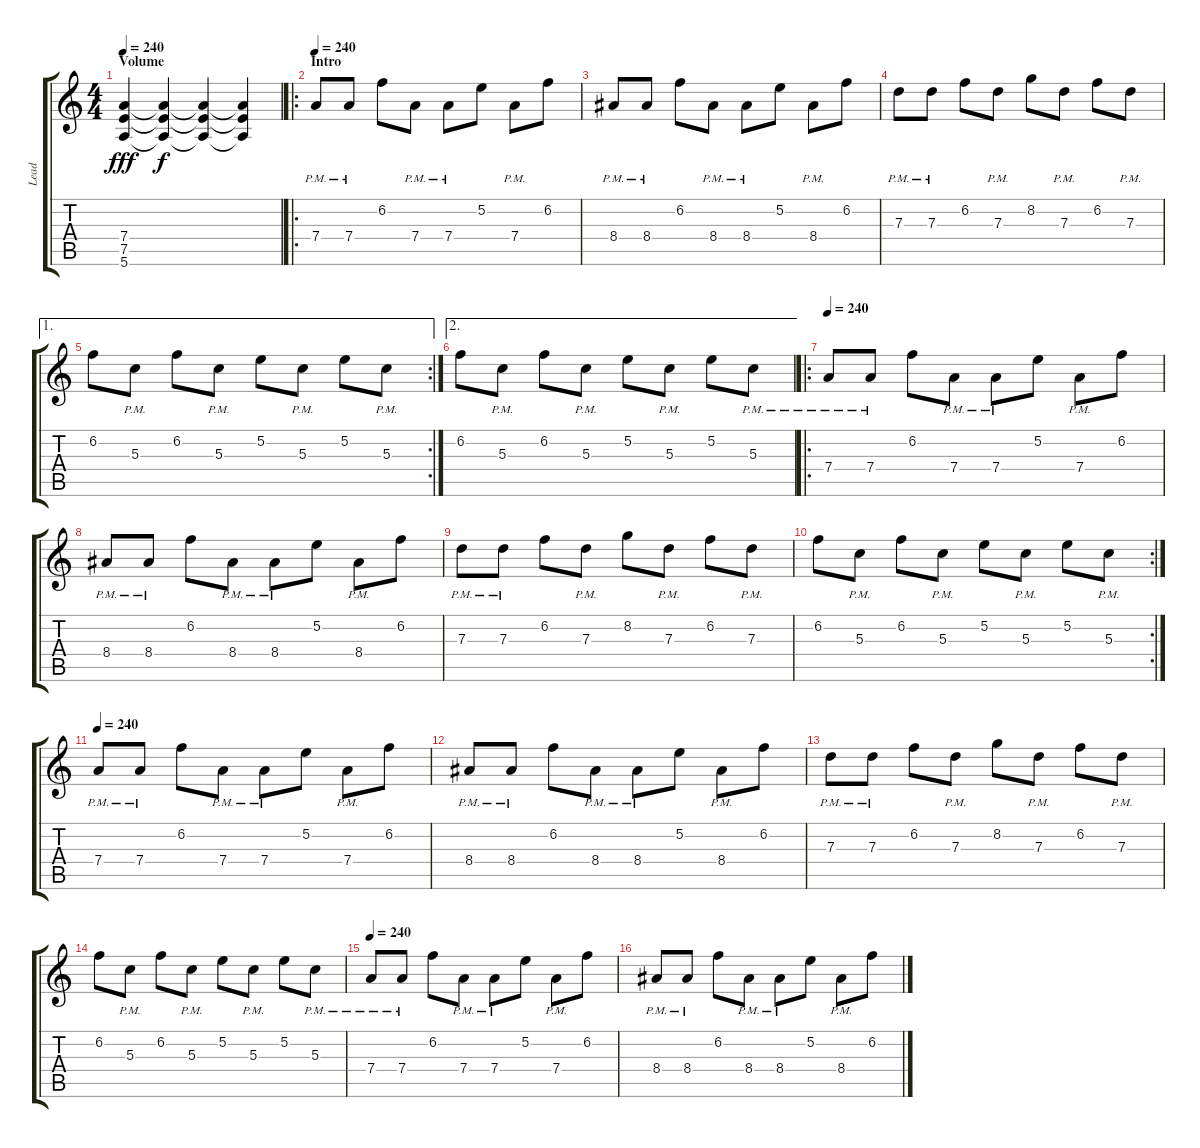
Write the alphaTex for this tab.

\track ("Lead" "Lead") {instrument overdrivenguitar}
\staff {score tabs}
\tuning (E4 B3 G3 D3 A2 E2) {hide}
\ts (4 4)
\section ("" "Volume")
\tempo 240
\tempo 40
\tempo 240
\clef g2
\ks c
(7.4 7.5 5.6).4{dy fff volume 2 instrument overdrivenguitar} (7.4{t} 7.5{t} 5.6{t}).4{dy f volume 7} (7.4{t} 7.5{t} 5.6{t}).4{volume 10} (7.4{t} 7.5{t} 5.6{t}).4{volume 13} |
\ro
\section ("" "Intro")
\tempo 240
7.4{pm}.8 7.4{pm}.8 6.2.8 7.4{pm}.8 7.4{pm}.8 5.2.8 7.4{pm}.8 6.2.8 |
8.4{pm}.8 8.4{pm}.8 6.2.8 8.4{pm}.8 8.4{pm}.8 5.2.8 8.4{pm}.8 6.2.8 |
7.3{pm}.8 7.3{pm}.8 6.2.8 7.3{pm}.8 8.2.8 7.3{pm}.8 6.2.8 7.3{pm}.8 |
\ae 1
\rc 2
6.2.8 5.3{pm}.8 6.2.8 5.3{pm}.8 5.2.8 5.3{pm}.8 5.2.8 5.3{pm}.8 |
\ae 2
6.2.8 5.3{pm}.8 6.2.8 5.3{pm}.8 5.2.8 5.3{pm}.8 5.2.8 5.3{pm}.8 |
\ro
\tempo 240
7.4{pm}.8 7.4{pm}.8 6.2.8 7.4{pm}.8 7.4{pm}.8 5.2.8 7.4{pm}.8 6.2.8 |
8.4{pm}.8 8.4{pm}.8 6.2.8 8.4{pm}.8 8.4{pm}.8 5.2.8 8.4{pm}.8 6.2.8 |
7.3{pm}.8 7.3{pm}.8 6.2.8 7.3{pm}.8 8.2.8 7.3{pm}.8 6.2.8 7.3{pm}.8 |
\rc 2
6.2.8 5.3{pm}.8 6.2.8 5.3{pm}.8 5.2.8 5.3{pm}.8 5.2.8 5.3{pm}.8 |
\tempo 240
7.4{pm}.8 7.4{pm}.8 6.2.8 7.4{pm}.8 7.4{pm}.8 5.2.8 7.4{pm}.8 6.2.8 |
8.4{pm}.8 8.4{pm}.8 6.2.8 8.4{pm}.8 8.4{pm}.8 5.2.8 8.4{pm}.8 6.2.8 |
7.3{pm}.8 7.3{pm}.8 6.2.8 7.3{pm}.8 8.2.8 7.3{pm}.8 6.2.8 7.3{pm}.8 |
6.2.8 5.3{pm}.8 6.2.8 5.3{pm}.8 5.2.8 5.3{pm}.8 5.2.8 5.3{pm}.8 |
\tempo 240
7.4{pm}.8 7.4{pm}.8 6.2.8 7.4{pm}.8 7.4{pm}.8 5.2.8 7.4{pm}.8 6.2.8 |
8.4{pm}.8 8.4{pm}.8 6.2.8 8.4{pm}.8 8.4{pm}.8 5.2.8 8.4{pm}.8 6.2.8
